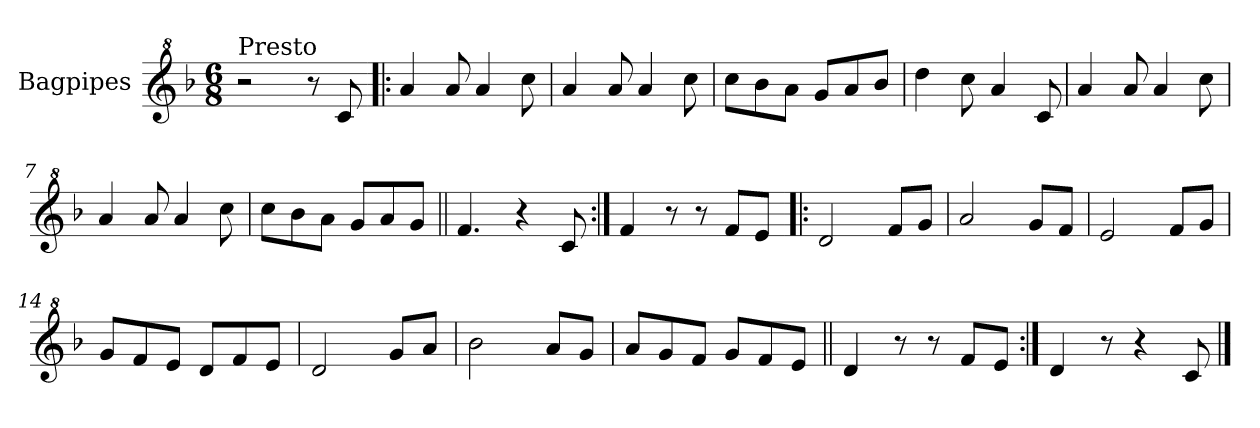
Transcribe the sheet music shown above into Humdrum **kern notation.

**kern
*part1
*staff1
*I"Bagpipes
*I'Bag
*clefG^2
*k[b-]
*F:
*M6/8
=1
!LO:TX:a:t=Presto
2r
8r
8cc/
=2!|:
4aa/
8aa/
4aa/
8ccc\
=3
4aa/
8aa/
4aa/
8ccc\
=4
8ccc\L
8bb-\
8aa\J
8gg/L
8aa/
8bb-/J
=5
4ddd\
8ccc\
4aa/
8cc/
=6
4aa/
8aa/
4aa/
8ccc\
=7
4aa/
8aa/
4aa/
8ccc\
!!LO:LB:g=z
=8
8ccc\L
8bb-\
8aa\J
8gg/L
8aa/
8gg/J
=9||
4.ff/
4r
8cc/
=10:|!
4ff/
8r
8r
8ff/L
8ee/J
=11!|:
2dd/
8ff/L
8gg/J
=12
2aa/
8gg/L
8ff/J
=13
2ee/
8ff/L
8gg/J
=14
8gg/L
8ff/
8ee/J
8dd/L
8ff/
8ee/J
=15
2dd/
8gg/L
8aa/J
=16
2bb-\
8aa/L
8gg/J
!!LO:LB:g=z
=17
8aa/L
8gg/
8ff/J
8gg/L
8ff/
8ee/J
=18||
4dd/
8r
8r
8ff/L
8ee/J
=19:|!
4dd/
8r
4r
8cc/
==
*-
